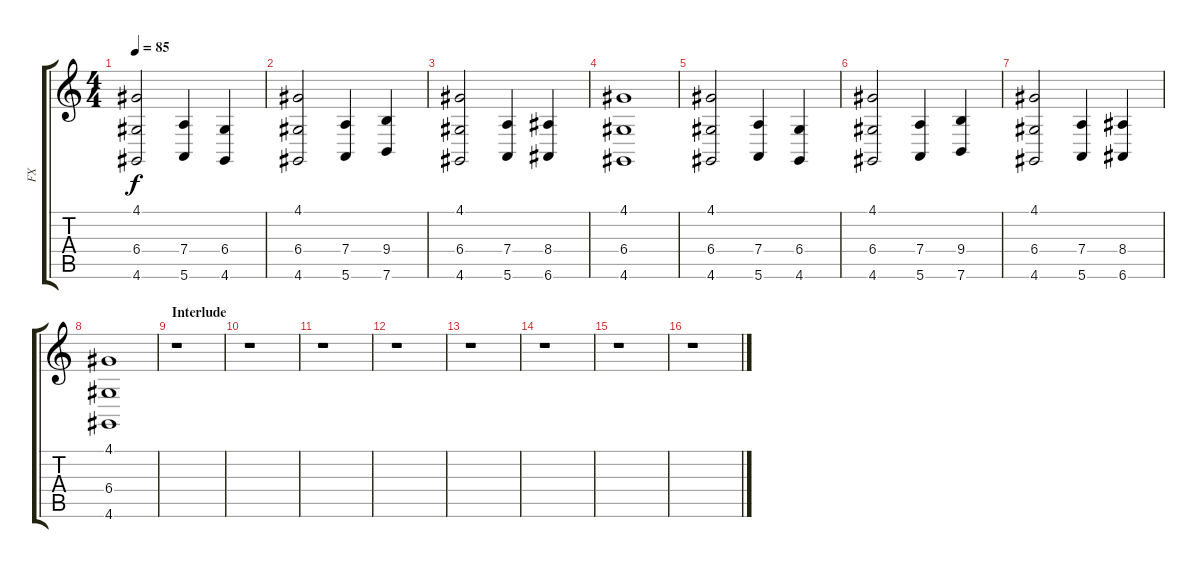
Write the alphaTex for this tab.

\track ("FX" "FX") {instrument guitarfretnoise}
\staff {score tabs}
\tuning (E4 B3 G3 D3 A2 E2) {hide}
\ts (4 4)
\tempo 85
\clef g2
\ks c
(4.1 6.4 4.6).2{dy f} (7.4 5.6).4 (6.4 4.6).4 |
(4.1 6.4 4.6).2 (7.4 5.6).4 (9.4 7.6).4 |
(4.1 6.4 4.6).2 (7.4 5.6).4 (8.4 6.6).4 |
(4.1 6.4 4.6).1 |
(4.1 6.4 4.6).2 (7.4 5.6).4 (6.4 4.6).4 |
(4.1 6.4 4.6).2 (7.4 5.6).4 (9.4 7.6).4 |
(4.1 6.4 4.6).2 (7.4 5.6).4 (8.4 6.6).4 |
(4.1 6.4 4.6).1 |
\section ("" "Interlude")
r.1 |
r.1 |
r.1 |
r.1 |
r.1 |
r.1 |
r.1 |
r.1
